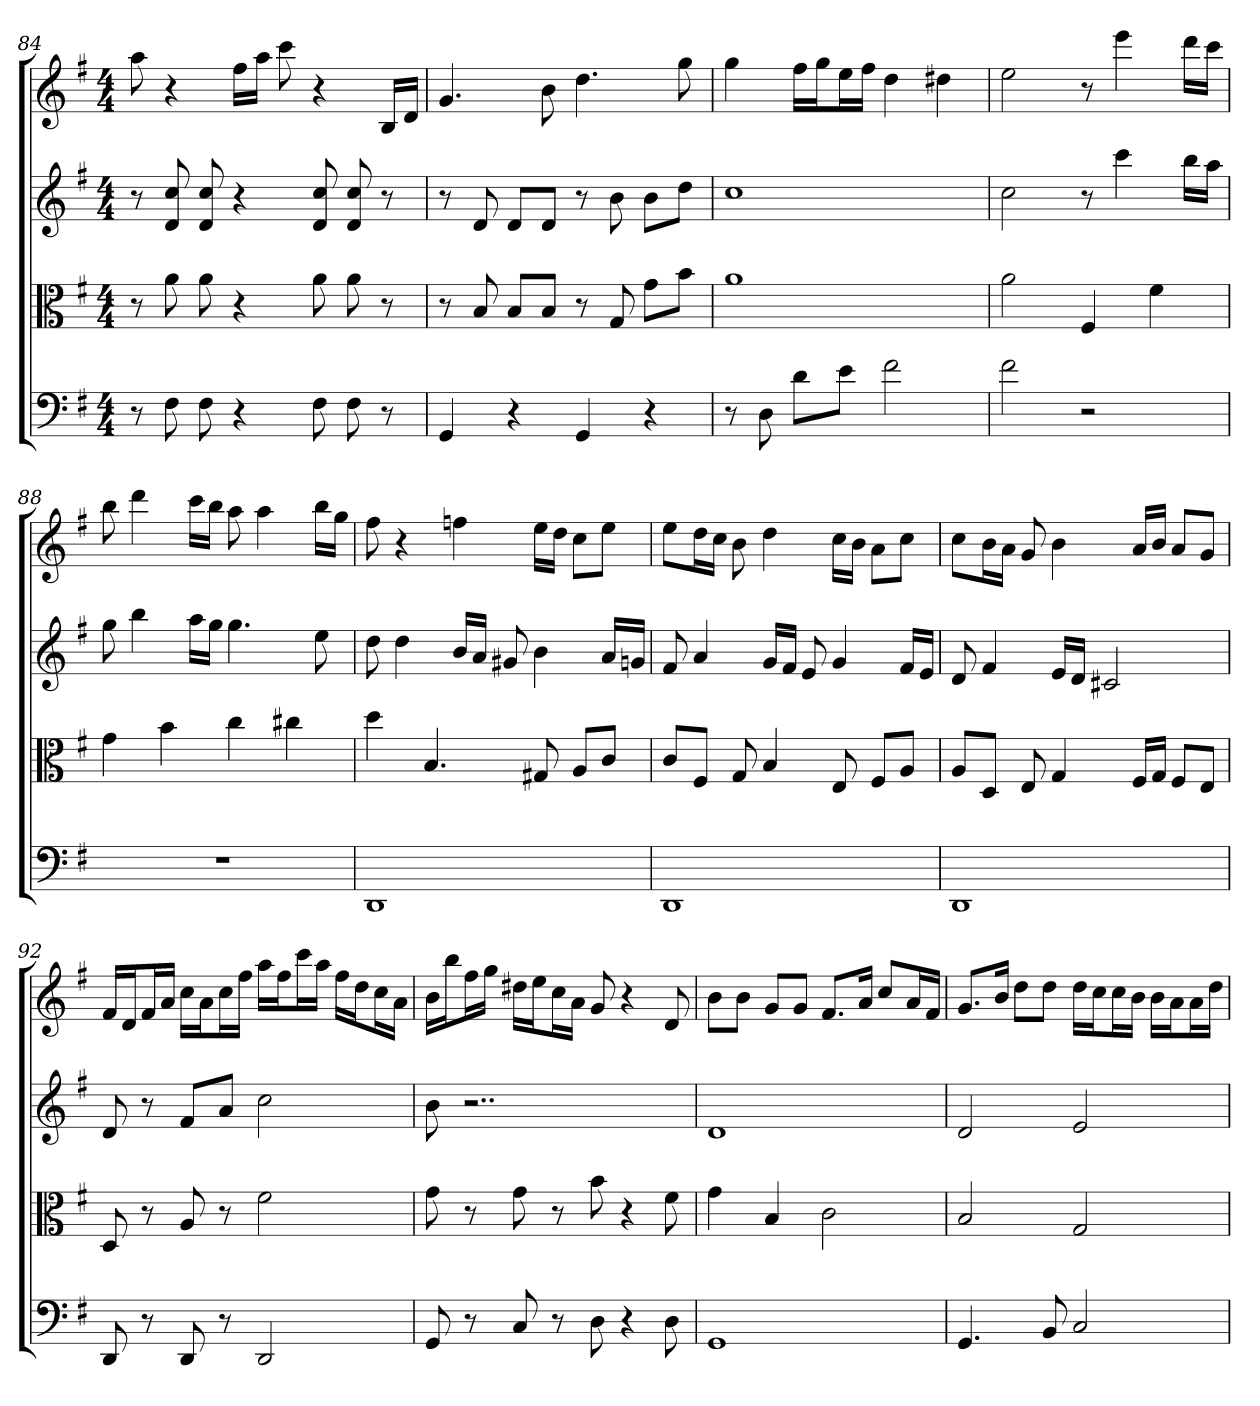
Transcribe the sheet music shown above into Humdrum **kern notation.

**kern	**kern	**kern	**kern
*part4	*part3	*part2	*part1
*staff4	*staff3	*staff2	*staff1
*clefF4	*clefC3	*	*
*k[f#]	*k[f#]	*k[f#]	*k[f#]
*G:	*G:	*G:	*G:
*M4/4	*M4/4	*M4/4	*M4/4
=84	=84	=84	=84
8r	8r	8r	8aa
8F#	8a	8d 8cc	4r
8F#	8a	8d 8cc	.
4r	4r	4r	16ff#LL
.	.	.	16aaJJ
.	.	.	8ccc
8F#	8a	8d 8cc	4r
8F#	8a	8d 8cc	.
8r	8r	8r	16BLL
.	.	.	16dJJ
=85	=85	=85	=85
4GG	8r	8r	4.g
.	8B	8d	.
4r	8B/L	8dL	.
.	8B/J	8dJ	8b
4GG	8r	8r	4.dd
.	8G	8b	.
4r	8g\L	8bL	.
.	8b\J	8ddJ	8gg
=86	=86	=86	=86
8r	1a	1cc	4gg
8D	.	.	.
8d\L	.	.	16ff#LL
.	.	.	16ggJ
8e\J	.	.	16eeL
.	.	.	16ff#JJ
2f#	.	.	4dd
.	.	.	4dd#X
=87	=87	=87	=87
2f#	2a	2cc	2ee
2r	4F#	8r	8r
.	.	4ccc	4eee
.	4f#	.	.
.	.	16bbLL	16dddLL
.	.	16aaJJ	16cccJJ
=88	=88	=88	=88
1r	4g	8gg	8bb
.	.	4bb	4ddd
.	4b	.	.
.	.	16aaLL	16cccLL
.	.	16ggJJ	16bbJJ
.	4cc	4.gg	8aa
.	.	.	4aa
.	4cc#X	.	.
.	.	8ee	16bbLL
.	.	.	16ggJJ
=89	=89	=89	=89
1DD	4dd	8dd	8ff#
.	.	4dd	4r
.	4.B	.	.
.	.	16bLL	4ffn
.	.	16aJJ	.
.	.	8g#X	.
.	8G#X	4b	16eeLL
.	.	.	16ddJJ
.	8A/L	.	8ccL
.	8c/J	16aLL	8eeJ
.	.	16gnJJ	.
=90	=90	=90	=90
1DD	8c/L	8f#	8eeL
.	8F#/J	4a	16ddL
.	.	.	16ccJJ
.	8G	.	8b
.	4B	16gLL	4dd
.	.	16f#JJ	.
.	.	8e	.
.	8E	4g	16ccLL
.	.	.	16bJJ
.	8F#/L	.	8aL
.	8A/J	16f#LL	8ccJ
.	.	16eJJ	.
=91	=91	=91	=91
1DD	8A/L	8d	8ccL
.	8D/J	4f#	16bL
.	.	.	16aJJ
.	8E	.	8g
.	4G	16eLL	4b
.	.	16dJJ	.
.	.	2c#X	.
.	16F#/LL	.	16aLL
.	16G/JJ	.	16bJJ
.	8F#/L	.	8aL
.	8E/J	.	8gJ
=92	=92	=92	=92
8DD	8D	8d	16f#LL
.	.	.	16dJ
8r	8r	8r	16f#L
.	.	.	16aJJ
8DD	8A	8f#L	16ccLL
.	.	.	16aJ
8r	8r	8aJ	16ccL
.	.	.	16ff#JJ
2DD	2f#	2cc	16aaLL
.	.	.	16ff#J
.	.	.	16cccL
.	.	.	16aaJJ
.	.	.	16ff#LL
.	.	.	16ddJ
.	.	.	16ccL
.	.	.	16aJJ
=93	=93	=93	=93
8GG	8g	8b	16bLL
.	.	.	16bbJ
8r	8r	2..r	16ff#L
.	.	.	16ggJJ
8C	8g	.	16dd#XLL
.	.	.	16eeJ
8r	8r	.	16ccL
.	.	.	16aJJ
8D	8b	.	8g
4r	4r	.	4r
8D	8f#	.	8d
=94	=94	=94	=94
1GG	4g	1d	8bL
.	.	.	8bJ
.	4B	.	8gL
.	.	.	8gJ
.	2c	.	8.f#L
.	.	.	16aJk
.	.	.	8ccL
.	.	.	16aL
.	.	.	16f#JJ
=95	=95	=95	=95
4.GG	2B	2d	8.gL
.	.	.	16bJk
.	.	.	8ddL
8BB	.	.	8ddJ
2C	2G	2e	16ddLL
.	.	.	16ccJ
.	.	.	16ccL
.	.	.	16bJJ
.	.	.	16bLL
.	.	.	16aJ
.	.	.	16aL
.	.	.	16ddJJ
=	=	=	=
*-	*-	*-	*-
